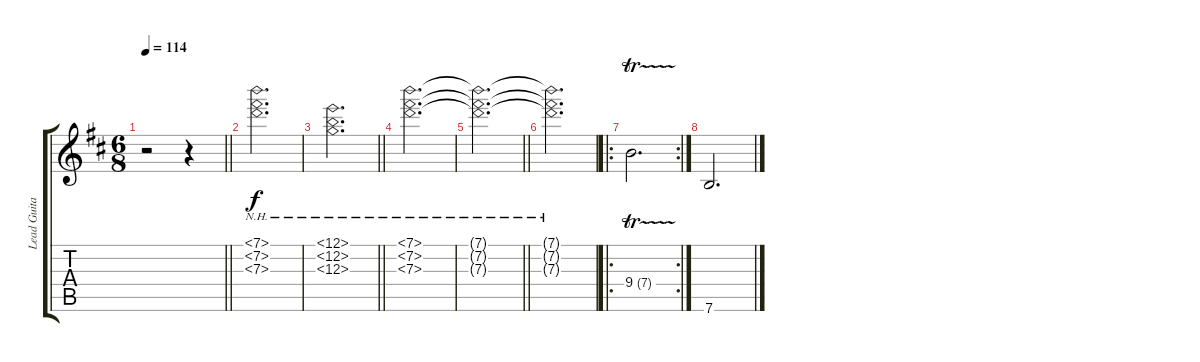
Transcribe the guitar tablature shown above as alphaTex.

\track ("Lead Guitar" "Lead Guita") {instrument distortionguitar}
\staff {score tabs}
\tuning (E4 B3 G3 D3 A2 E2) {hide}
\ts (6 8)
\tempo 114
\clef g2
\barLineRight lightlight
\ks d
r.2{dy f} r.4 |
(7.1{nh} 7.2{nh} 7.3{nh}).2{d} |
\barLineRight lightlight
(12.1{nh} 12.2{nh} 12.3{nh}).2{d} |
(7.1{nh} 7.2{nh} 7.3{nh}).2{d} |
\barLineRight lightlight
(7.1{nh t} 7.2{nh t} 7.3{nh t}).2{d} |
(7.1{nh t} 7.2{nh t} 7.3{nh t}).2{d} |
\ro
\rc 2
9.4{tr (7 32)}.2{d} |
7.6.2{d}
